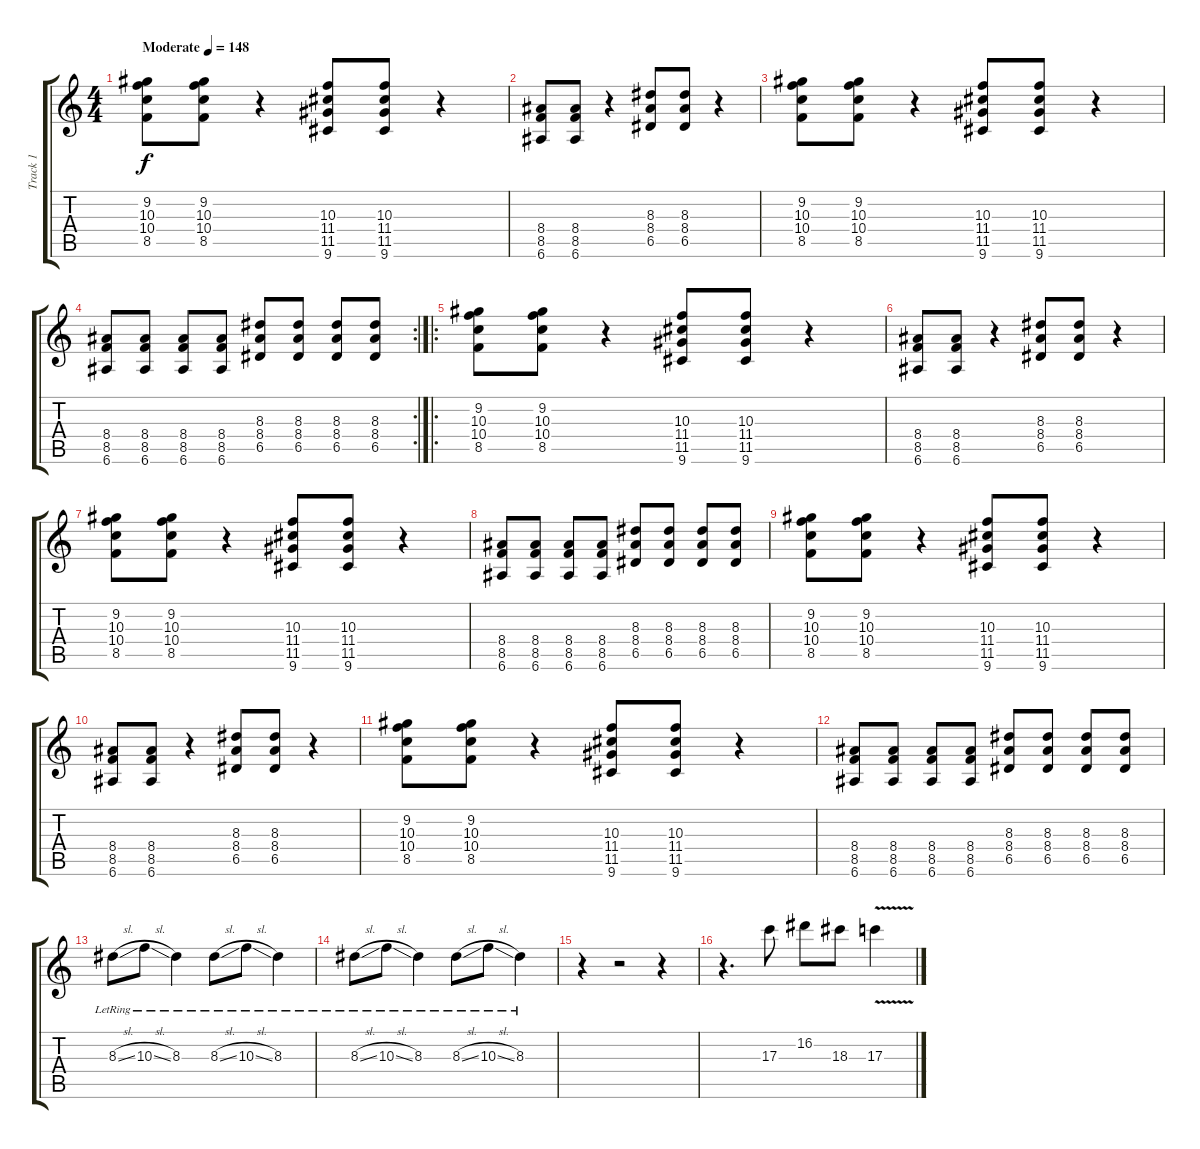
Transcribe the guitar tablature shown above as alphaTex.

\track ("Track 1" "Track 1") {instrument acousticguitarsteel}
\staff {score tabs}
\tuning (E4 B3 G3 D3 A2 E2) {hide}
\ts (4 4)
\tempo (148 "Moderate")
\clef g2
\ks c
(9.2 10.3 10.4 8.5).8{dy f instrument acousticguitarsteel} (9.2 10.3 10.4 8.5).8 r.4 (10.3 11.4 11.5 9.6).8 (10.3 11.4 11.5 9.6).8 r.4 |
(8.4 8.5 6.6).8 (8.4 8.5 6.6).8 r.4 (8.3 8.4 6.5).8 (8.3 8.4 6.5).8 r.4 |
(9.2 10.3 10.4 8.5).8 (9.2 10.3 10.4 8.5).8 r.4 (10.3 11.4 11.5 9.6).8 (10.3 11.4 11.5 9.6).8 r.4 |
\rc 2
(8.4 8.5 6.6).8 (8.4 8.5 6.6).8 (8.4 8.5 6.6).8 (8.4 8.5 6.6).8 (8.3 8.4 6.5).8 (8.3 8.4 6.5).8 (8.3 8.4 6.5).8 (8.3 8.4 6.5).8 |
\ro
(9.2 10.3 10.4 8.5).8 (9.2 10.3 10.4 8.5).8 r.4 (10.3 11.4 11.5 9.6).8 (10.3 11.4 11.5 9.6).8 r.4 |
(8.4 8.5 6.6).8 (8.4 8.5 6.6).8 r.4 (8.3 8.4 6.5).8 (8.3 8.4 6.5).8 r.4 |
(9.2 10.3 10.4 8.5).8 (9.2 10.3 10.4 8.5).8 r.4 (10.3 11.4 11.5 9.6).8 (10.3 11.4 11.5 9.6).8 r.4 |
(8.4 8.5 6.6).8 (8.4 8.5 6.6).8 (8.4 8.5 6.6).8 (8.4 8.5 6.6).8 (8.3 8.4 6.5).8 (8.3 8.4 6.5).8 (8.3 8.4 6.5).8 (8.3 8.4 6.5).8 |
(9.2 10.3 10.4 8.5).8 (9.2 10.3 10.4 8.5).8 r.4 (10.3 11.4 11.5 9.6).8 (10.3 11.4 11.5 9.6).8 r.4 |
(8.4 8.5 6.6).8 (8.4 8.5 6.6).8 r.4 (8.3 8.4 6.5).8 (8.3 8.4 6.5).8 r.4 |
(9.2 10.3 10.4 8.5).8 (9.2 10.3 10.4 8.5).8 r.4 (10.3 11.4 11.5 9.6).8 (10.3 11.4 11.5 9.6).8 r.4 |
(8.4 8.5 6.6).8 (8.4 8.5 6.6).8 (8.4 8.5 6.6).8 (8.4 8.5 6.6).8 (8.3 8.4 6.5).8 (8.3 8.4 6.5).8 (8.3 8.4 6.5).8 (8.3 8.4 6.5).8 |
8.3{sl lr}.8 10.3{sl lr}.8 8.3{lr}.4 8.3{sl lr}.8 10.3{sl lr}.8 8.3{lr}.4 |
8.3{sl lr}.8 10.3{sl lr}.8 8.3{lr}.4 8.3{sl lr}.8 10.3{sl lr}.8 8.3{lr}.4 |
r.4 r.2 r.4 |
r.4{d} 17.3.8 16.2.8 18.3.8 17.3{v}.4
